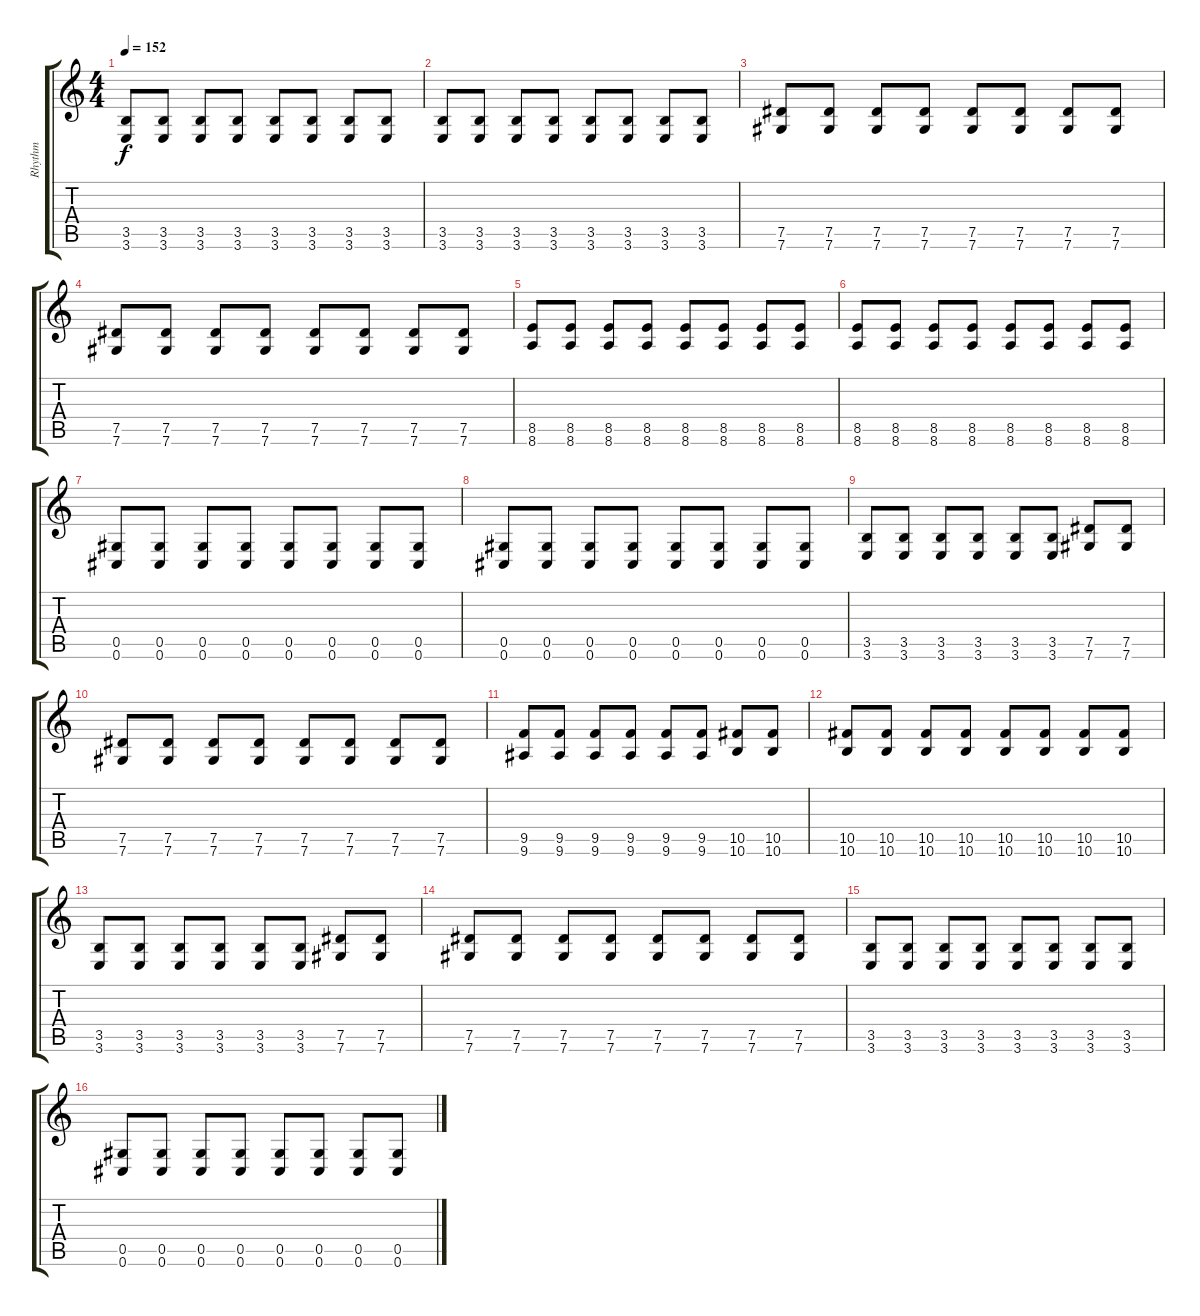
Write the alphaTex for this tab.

\track ("Rhythm" "Rhythm") {instrument distortionguitar}
\staff {score tabs}
\tuning (Eb4 Bb3 Gb3 Db3 Ab2 Db2) {hide}
\ts (4 4)
\tempo 152
\clef g2
\ks c
(3.5 3.6).8{dy f} (3.5 3.6).8 (3.5 3.6).8 (3.5 3.6).8 (3.5 3.6).8 (3.5 3.6).8 (3.5 3.6).8 (3.5 3.6).8 |
(3.5 3.6).8 (3.5 3.6).8 (3.5 3.6).8 (3.5 3.6).8 (3.5 3.6).8 (3.5 3.6).8 (3.5 3.6).8 (3.5 3.6).8 |
(7.5 7.6).8 (7.5 7.6).8 (7.5 7.6).8 (7.5 7.6).8 (7.5 7.6).8 (7.5 7.6).8 (7.5 7.6).8 (7.5 7.6).8 |
(7.5 7.6).8 (7.5 7.6).8 (7.5 7.6).8 (7.5 7.6).8 (7.5 7.6).8 (7.5 7.6).8 (7.5 7.6).8 (7.5 7.6).8 |
(8.5 8.6).8 (8.5 8.6).8 (8.5 8.6).8 (8.5 8.6).8 (8.5 8.6).8 (8.5 8.6).8 (8.5 8.6).8 (8.5 8.6).8 |
(8.5 8.6).8 (8.5 8.6).8 (8.5 8.6).8 (8.5 8.6).8 (8.5 8.6).8 (8.5 8.6).8 (8.5 8.6).8 (8.5 8.6).8 |
(0.5 0.6).8 (0.5 0.6).8 (0.5 0.6).8 (0.5 0.6).8 (0.5 0.6).8 (0.5 0.6).8 (0.5 0.6).8 (0.5 0.6).8 |
(0.5 0.6).8 (0.5 0.6).8 (0.5 0.6).8 (0.5 0.6).8 (0.5 0.6).8 (0.5 0.6).8 (0.5 0.6).8 (0.5 0.6).8 |
(3.5 3.6).8 (3.5 3.6).8 (3.5 3.6).8 (3.5 3.6).8 (3.5 3.6).8 (3.5 3.6).8 (7.5 7.6).8 (7.5 7.6).8 |
(7.5 7.6).8 (7.5 7.6).8 (7.5 7.6).8 (7.5 7.6).8 (7.5 7.6).8 (7.5 7.6).8 (7.5 7.6).8 (7.5 7.6).8 |
(9.5 9.6).8 (9.5 9.6).8 (9.5 9.6).8 (9.5 9.6).8 (9.5 9.6).8 (9.5 9.6).8 (10.5 10.6).8 (10.5 10.6).8 |
(10.5 10.6).8 (10.5 10.6).8 (10.5 10.6).8 (10.5 10.6).8 (10.5 10.6).8 (10.5 10.6).8 (10.5 10.6).8 (10.5 10.6).8 |
(3.5 3.6).8 (3.5 3.6).8 (3.5 3.6).8 (3.5 3.6).8 (3.5 3.6).8 (3.5 3.6).8 (7.5 7.6).8 (7.5 7.6).8 |
(7.5 7.6).8 (7.5 7.6).8 (7.5 7.6).8 (7.5 7.6).8 (7.5 7.6).8 (7.5 7.6).8 (7.5 7.6).8 (7.5 7.6).8 |
(3.5 3.6).8 (3.5 3.6).8 (3.5 3.6).8 (3.5 3.6).8 (3.5 3.6).8 (3.5 3.6).8 (3.5 3.6).8 (3.5 3.6).8 |
(0.5 0.6).8 (0.5 0.6).8 (0.5 0.6).8 (0.5 0.6).8 (0.5 0.6).8 (0.5 0.6).8 (0.5 0.6).8 (0.5 0.6).8
